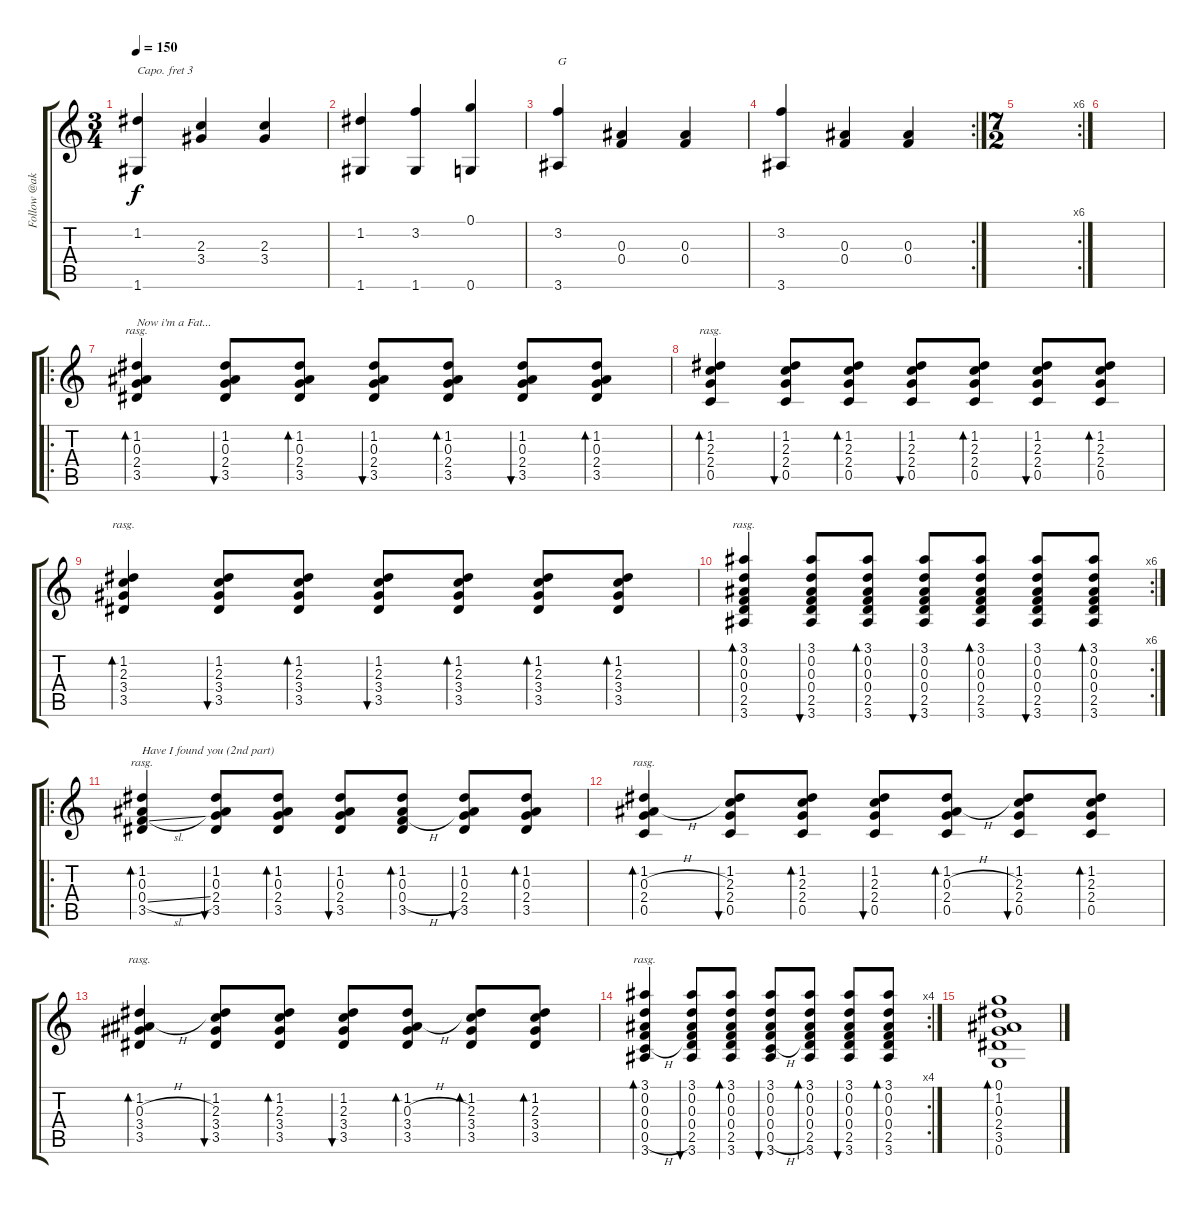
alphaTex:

\track ("Follow @ak7x" "Follow @ak") {instrument electricguitarjazz}
\staff {score tabs}
\capo 3
\tuning (E4 B3 G3 D3 A2 E2) {hide}
\ts (3 4)
\tempo 150
\clef g2
\ks c
(1.2 1.6).4{dy f} (2.3 3.4).4 (2.3 3.4).4 |
(1.2 1.6).4 (3.2 1.6).4 (0.1 0.6).4 |
(3.2 3.6).4{txt "G"} (0.3 0.4).4 (0.3 0.4).4 |
\rc 2
(3.2 3.6).4 (0.3 0.4).4 (0.3 0.4).4 |
\rc 6
\ts (7 2)
|
|
\ro
(1.2 0.3 2.4 3.5).4{bd 60 rasg ii txt "Now i'm a Fat..."} (1.2 0.3 2.4 3.5).8{bu 60} (1.2 0.3 2.4 3.5).8{bd 60} (1.2 0.3 2.4 3.5).8{bu 60} (1.2 0.3 2.4 3.5).8{bd 60} (1.2 0.3 2.4 3.5).8{bu 60} (1.2 0.3 2.4 3.5).8{bd 60} |
(1.2 2.3 2.4 0.5).4{bd 60 rasg ii} (1.2 2.3 2.4 0.5).8{bu 60} (1.2 2.3 2.4 0.5).8{bd 60} (1.2 2.3 2.4 0.5).8{bu 60} (1.2 2.3 2.4 0.5).8{bd 60} (1.2 2.3 2.4 0.5).8{bu 60} (1.2 2.3 2.4 0.5).8{bd 60} |
(1.2 2.3 3.4 3.5).4{bd 60 rasg ii} (1.2 2.3 3.4 3.5).8{bu 60} (1.2 2.3 3.4 3.5).8{bd 60} (1.2 2.3 3.4 3.5).8{bu 60} (1.2 2.3 3.4 3.5).8{bd 60} (1.2 2.3 3.4 3.5).8{bd 60} (1.2 2.3 3.4 3.5).8{bd 60} |
\rc 6
(3.1 0.2 0.3 0.4 2.5 3.6).4{bd 60 rasg ii} (3.1 0.2 0.3 0.4 2.5 3.6).8{bu 60} (3.1 0.2 0.3 0.4 2.5 3.6).8{bd 60} (3.1 0.2 0.3 0.4 2.5 3.6).8{bu 60} (3.1 0.2 0.3 0.4 2.5 3.6).8{bd 60} (3.1 0.2 0.3 0.4 2.5 3.6).8{bu 60} (3.1 0.2 0.3 0.4 2.5 3.6).8{bd 60} |
\ro
(1.2 0.3 0.4{sl} 3.5).4{bd 60 rasg ii txt "Have I found you (2nd part)     "} (1.2 0.3 2.4 3.5).8{bu 60} (1.2 0.3 2.4 3.5).8{bd 60} (1.2 0.3 2.4 3.5).8{bu 60} (1.2 0.3 0.4{h} 3.5).8{bd 60} (1.2 0.3 2.4 3.5).8{bu 60} (1.2 0.3 2.4 3.5).8{bd 60} |
(1.2 0.3{h} 2.4 0.5).4{bd 60 rasg ii} (1.2 2.3 2.4 0.5).8{bu 60} (1.2 2.3 2.4 0.5).8{bd 60} (1.2 2.3 2.4 0.5).8{bu 60} (1.2 0.3{h} 2.4 0.5).8{bd 60} (1.2 2.3 2.4 0.5).8{bu 60} (1.2 2.3 2.4 0.5).8{bd 60} |
(1.2 0.3{h} 3.4 3.5).4{bd 60 rasg ii} (1.2 2.3 3.4 3.5).8{bu 60} (1.2 2.3 3.4 3.5).8{bd 60} (1.2 2.3 3.4 3.5).8{bu 60} (1.2 0.3{h} 3.4 3.5).8{bd 60} (1.2 2.3 3.4 3.5).8{bd 60} (1.2 2.3 3.4 3.5).8{bd 60} |
\rc 4
(3.1 0.2 0.3 0.4 0.5{h} 3.6).4{bd 60 rasg ii} (3.1 0.2 0.3 0.4 2.5 3.6).8{bu 60} (3.1 0.2 0.3 0.4 2.5 3.6).8{bd 60} (3.1 0.2 0.3 0.4 0.5{h} 3.6).8{bu 60} (3.1 0.2 0.3 0.4 2.5 3.6).8{bd 60} (3.1 0.2 0.3 0.4 2.5 3.6).8{bu 60} (3.1 0.2 0.3 0.4 2.5 3.6).8{bd 60} |
(0.1 1.2 0.3 2.4 3.5 0.6).1{bd 480}
